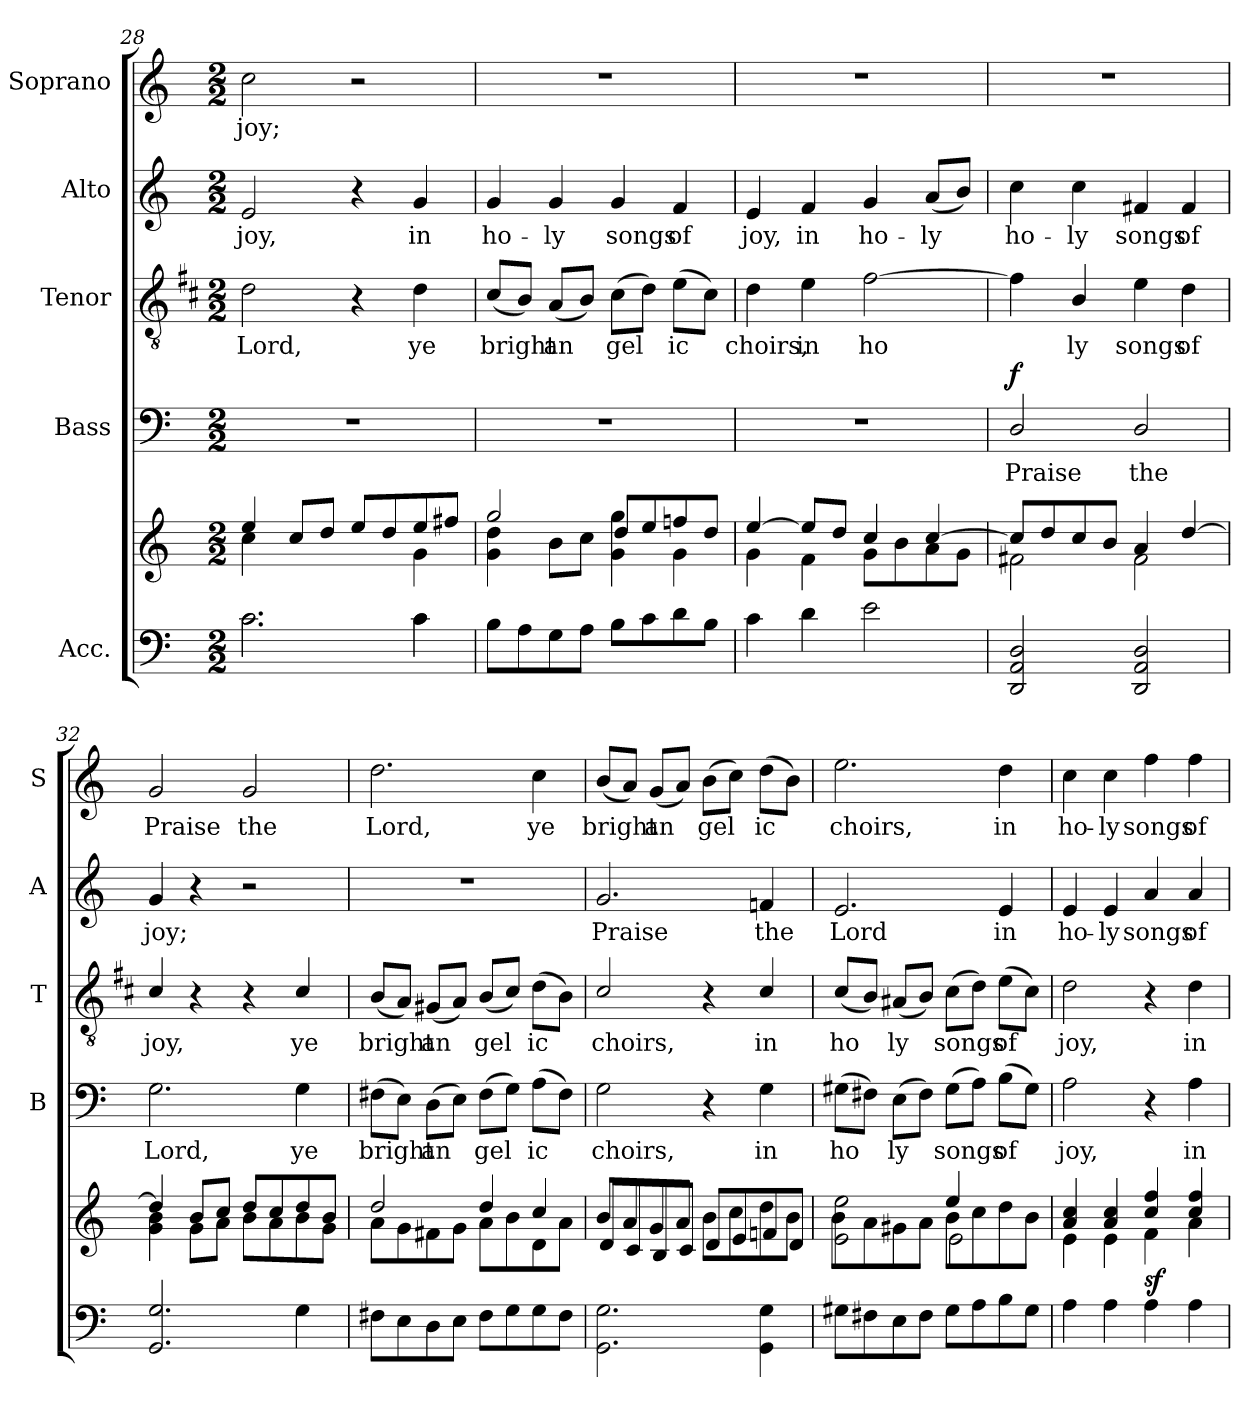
**kern	**kern	**dynam	**kern	**text	**dynam	**kern	**text	**kern	**text	**kern	**text
*part5	*part5	*part5	*part4	*part4	*part4	*part3	*part3	*part2	*part2	*part1	*part1
*staff6	*staff5	*staff5/6	*staff4	*staff4	*staff4	*staff3	*staff3	*staff2	*staff2	*staff1	*staff1
*I"Acc.	*	*	*I"Bass	*	*	*I"Tenor	*	*I"Alto	*	*I"Soprano	*
*	*	*	*I'B	*	*	*I'T	*	*I'A	*	*I'S	*
*clefF4	*clefG2	*	*clefF4	*	*	*clefGv2	*	*clefG2	*	*clefG2	*
*	*	*	*	*	*	*ITrd1c2	*	*	*	*	*
*k[]	*k[]	*	*k[]	*	*	*k[]	*	*k[]	*	*k[]	*
*C:	*C:	*	*C:	*	*	*C:	*	*C:	*	*C:	*
*M2/2	*M2/2	*	*M2/2	*	*	*M2/2	*	*M2/2	*	*M2/2	*
=28	=28	=28	=28	=28	=28	=28	=28	=28	=28	=28	=28
*^	*^	*	*	*	*	*	*	*	*	*	*
!	!	!	!	!	!	!	!	!	!LO:LY:b	!	!LO:LY:b	!	!LO:LY:b
2.c\	2.c\	4ee/	4cc\	.	1r	.	.	2c\	Lord,	2e/	joy,	2cc\	joy;
.	.	8cc/L	4ryy	.	.	.	.	.	.	.	.	.	.
.	.	8dd/J	.	.	.	.	.	.	.	.	.	.	.
.	.	8ee/L	4ryy	.	.	.	.	4r	.	4r	.	2r	.
.	.	8dd/	.	.	.	.	.	.	.	.	.	.	.
!	!	!	!	!	!	!	!	!	!LO:LY:b	!	!LO:LY:b	!	!
4c\	4c\	8ee/	4g\	.	.	.	.	4c\	ye	4g/	in	.	.
.	.	8ff#X/J	.	.	.	.	.	.	.	.	.	.	.
=29	=29	=29	=29	=29	=29	=29	=29	=29	=29	=29	=29	=29	=29
!	!	!	!	!	!	!	!	!	!LO:LY:b	!	!LO:LY:b	!	!
8B\L	1ryy	2gg/	4g\ 4dd\	.	1r	.	.	(<8B/L	bright	4g/	ho-	1r	.
8A\	.	.	.	.	.	.	.	8A/J)	.	.	.	.	.
!	!	!	!	!	!	!	!	!	!LO:LY:b	!	!LO:LY:b	!	!
8G\	.	.	8b\L	.	.	.	.	(<8G/L	an­	4g/	-ly	.	.
8A\J	.	.	8cc\J	.	.	.	.	8A/J)	.	.	.	.	.
!	!	!	!	!	!	!	!	!	!LO:LY:b	!	!LO:LY:b	!	!
8B\L	.	4g\ 4gg\	8dd/L	.	.	.	.	(>8B\L	gel­	4g/	songs	.	.
8c\	.	.	8ee/	.	.	.	.	8c\J)	.	.	.	.	.
!	!	!	!	!	!	!	!	!	!LO:LY:b	!	!LO:LY:b	!	!
8d\	.	4g\	8ffn/	.	.	.	.	(>8d\L	ic	4f/	of	.	.
8B\J	.	.	8dd/J	.	.	.	.	8B\J)	.	.	.	.	.
=30	=30	=30	=30	=30	=30	=30	=30	=30	=30	=30	=30	=30	=30
!	!	!	!	!	!	!	!	!	!LO:LY:b	!	!LO:LY:b	!	!
4c\	1ryy	[>4ee/	4g\	.	1r	.	.	4c\	choirs,	4e/	joy,	1r	.
!	!	!	!	!	!	!	!	!	!LO:LY:b	!	!LO:LY:b	!	!
4d\	.	8ee/L]	4f\	.	.	.	.	4d\	in	4f/	in	.	.
.	.	8dd/J	.	.	.	.	.	.	.	.	.	.	.
!	!	!	!	!	!	!	!	!	!LO:LY:b	!	!LO:LY:b	!	!
2e\	.	4cc/	8g\L	.	.	.	.	[2e\	ho­	4g/	ho-	.	.
.	.	.	8b\	.	.	.	.	.	.	.	.	.	.
!	!	!	!	!	!	!	!	!	!	!	!LO:LY:b	!	!
.	.	[>4cc/	8a\	.	.	.	.	.	.	(<8a/L	-ly	.	.
.	.	.	8g\J	.	.	.	.	.	.	8b/J)	.	.	.
=31	=31	=31	=31	=31	=31	=31	=31	=31	=31	=31	=31	=31	=31
!	!	!	!	!	!	!LO:LY:b	!LO:DY:b	!	!	!	!LO:LY:b	!	!
2DD/ 2AA/ 2D/	2ryy	8cc/L]	2f#X\	.	2D/	Praise	f	4e\]	.	4cc\	ho-	1r	.
.	.	8dd/	.	.	.	.	.	.	.	.	.	.	.
!	!	!	!	!	!	!	!	!	!LO:LY:b	!	!LO:LY:b	!	!
.	.	8cc/	.	.	.	.	.	4A/	ly	4cc\	-ly	.	.
.	.	8b/J	.	.	.	.	.	.	.	.	.	.	.
!	!	!	!	!	!	!LO:LY:b	!	!	!LO:LY:b	!	!LO:LY:b	!	!
2DD/ 2AA/ 2D/	2ryy	4a/	2f#\	.	2D/	the	.	4d\	songs	4f#X/	songs	.	.
!	!	!	!	!	!	!	!	!	!LO:LY:b	!	!LO:LY:b	!	!
.	.	[>4dd/	.	.	.	.	.	4c\	of	4f#/	of	.	.
=32	=32	=32	=32	=32	=32	=32	=32	=32	=32	=32	=32	=32	=32
!	!	!	!	!	!	!LO:LY:b	!	!	!LO:LY:b	!	!LO:LY:b	!	!LO:LY:b
2.GG/ 2.G/	2ryy	4dd/]	4g\ 4b\	.	2.G\	Lord,	.	4B/	joy,	4g/	joy;	2g/	Praise
.	.	8b/L	8g\L	.	.	.	.	4r	.	4r	.	.	.
.	.	8cc/J	8a\J	.	.	.	.	.	.	.	.	.	.
!	!	!	!	!	!	!	!	!	!	!	!	!	!LO:LY:b
.	2ryy	8dd/L	8b\L	.	.	.	.	4r	.	2r	.	2g/	the
.	.	8cc/	8a\	.	.	.	.	.	.	.	.	.	.
!	!	!	!	!	!	!LO:LY:b	!	!	!LO:LY:b	!	!	!	!
4G\	.	8dd/	8b\	.	4G\	ye	.	4B/	ye	.	.	.	.
.	.	8b/J	8g\J	.	.	.	.	.	.	.	.	.	.
!!LO:LB:g=z
=33	=33	=33	=33	=33	=33	=33	=33	=33	=33	=33	=33	=33	=33
!	!	!	!	!	!	!LO:LY:b	!	!	!LO:LY:b	!	!	!	!LO:LY:b
8F#X\L	2ryy	2dd/	8a\L	.	(>8F#X\L	bright	.	(<8A/L	bright	1r	.	2.dd\	Lord,
8E\	.	.	8g\	.	8E\J)	.	.	8G/J)	.	.	.	.	.
!	!	!	!	!	!	!LO:LY:b	!	!	!LO:LY:b	!	!	!	!
8D\	.	.	8f#X\	.	(>8D\L	an­	.	(<8F#X/L	an­	.	.	.	.
8E\J	.	.	8g\J	.	8E\J)	.	.	8G/J)	.	.	.	.	.
!	!	!	!	!	!	!LO:LY:b	!	!	!LO:LY:b	!	!	!	!
8F#\L	2ryy	4dd/	8a\L	.	(>8F#\L	gel­	.	(<8A/L	gel­	.	.	.	.
8G\	.	.	8b\	.	8G\J)	.	.	8B/J)	.	.	.	.	.
!	!	!	!	!	!	!LO:LY:b	!	!	!LO:LY:b	!	!	!	!LO:LY:b
8G\	.	4cc/	8d\	.	(>8A\L	ic	.	(>8c\L	ic	.	.	4cc\	ye
8F#\J	.	.	8a\J	.	8F#\J)	.	.	8A\J)	.	.	.	.	.
*v	*v	*	*	*	*	*	*	*	*	*	*	*	*
=34	=34	=34	=34	=34	=34	=34	=34	=34	=34	=34	=34	=34
*	*	*^	*	*	*	*	*	*	*	*	*	*
!	!	!	!	!	!	!LO:LY:b	!	!	!LO:LY:b	!	!LO:LY:b	!	!LO:LY:b
2.GG\ 2.G\	8b/L	1ryy	8d/L	.	2G\	choirs,	.	2B/	choirs,	2.g/	Praise	(<8b/L	bright
.	8a/	.	8c/	.	.	.	.	.	.	.	.	8a/J)	.
!	!	!	!	!	!	!	!	!	!	!	!	!	!LO:LY:b
.	8g/	.	8B/	.	.	.	.	.	.	.	.	(<8g/L	an­
.	8a/J	.	8c/J	.	.	.	.	.	.	.	.	8a/J)	.
!	!	!	!	!	!	!	!	!	!	!	!	!	!LO:LY:b
.	8b\L	.	8d/L	.	4r	.	.	4r	.	.	.	(>8b\L	gel­
.	8cc\	.	8e/	.	.	.	.	.	.	.	.	8cc\J)	.
!	!	!	!	!	!	!LO:LY:b	!	!	!LO:LY:b	!	!LO:LY:b	!	!LO:LY:b
4GG\ 4G\	8dd\	.	8fn/	.	4G\	in	.	4B/	in	4fni/	the	(>8dd\L	ic
.	8b\J	.	8d/J	.	.	.	.	.	.	.	.	8b\J)	.
=35	=35	=35	=35	=35	=35	=35	=35	=35	=35	=35	=35	=35	=35
*^	*	*	*	*	*	*	*	*	*	*	*	*	*
!	!	!	!	!	!	!	!LO:LY:b	!	!	!LO:LY:b	!	!LO:LY:b	!	!LO:LY:b
8G#X\L	2ryy	2e\ 2ee\	8b\L	2ryy	.	(>8G#X\L	ho­	.	(<8B/L	ho­	2.e/	Lord	2.ee\	choirs,
8F#X\	.	.	8a\	.	.	8F#X\J)	.	.	8A/J)	.	.	.	.	.
!	!	!	!	!	!	!	!LO:LY:b	!	!	!LO:LY:b	!	!	!	!
8E\	.	.	8g#X\	.	.	(>8E\L	ly	.	(<8G#X/L	ly	.	.	.	.
8F#\J	.	.	8a\J	.	.	8F#\J)	.	.	8A/J)	.	.	.	.	.
!	!	!	!	!	!	!	!LO:LY:b	!	!	!LO:LY:b	!	!	!	!
8G#\L	2ryy	8b\L	4ee/	2e\	.	(>8G#\L	songs	.	(>8B\L	songs	.	.	.	.
8A\	.	8cc\	.	.	.	8A\J)	.	.	8c\J)	.	.	.	.	.
!	!	!	!	!	!	!	!LO:LY:b	!	!	!LO:LY:b	!	!LO:LY:b	!	!LO:LY:b
8B\	.	8dd\	4ryy	.	.	(>8B\L	of	.	(>8d\L	of	4e/	in	4dd\	in
8G#\J	.	8b\J	.	.	.	8G#\J)	.	.	8B\J)	.	.	.	.	.
*	*	*	*v	*v	*	*	*	*	*	*	*	*	*	*
=36	=36	=36	=36	=36	=36	=36	=36	=36	=36	=36	=36	=36	=36
!	!	!	!	!	!	!LO:LY:b	!	!	!LO:LY:b	!	!LO:LY:b	!	!LO:LY:b
4A\	2ryy	4a/ 4cc/	4e\	.	2A\	joy,	.	2c\	joy,	4e/	ho-	4cc\	ho-
!	!	!	!	!	!	!	!	!	!	!	!LO:LY:b	!	!LO:LY:b
4A\	.	4a/ 4cc/	4e\	.	.	.	.	.	.	4e/	-ly	4cc\	-ly
!	!	!	!	!LO:DY:b	!	!	!	!	!	!	!LO:LY:b	!	!LO:LY:b
4A\	2ryy	4cc/ 4ff/	4f\	sf	4r	.	.	4r	.	4a/	songs	4ff\	songs
!	!	!	!	!	!	!LO:LY:b	!	!	!LO:LY:b	!	!LO:LY:b	!	!LO:LY:b
4A\	.	4cc/ 4ff/	4a\	.	4A\	in	.	4c\	in	4a/	of	4ff\	of
*v	*v	*	*	*	*	*	*	*	*	*	*	*	*
*	*v	*v	*	*	*	*	*	*	*	*	*	*
=	=	=	=	=	=	=	=	=	=	=	=
*-	*-	*-	*-	*-	*-	*-	*-	*-	*-	*-	*-
